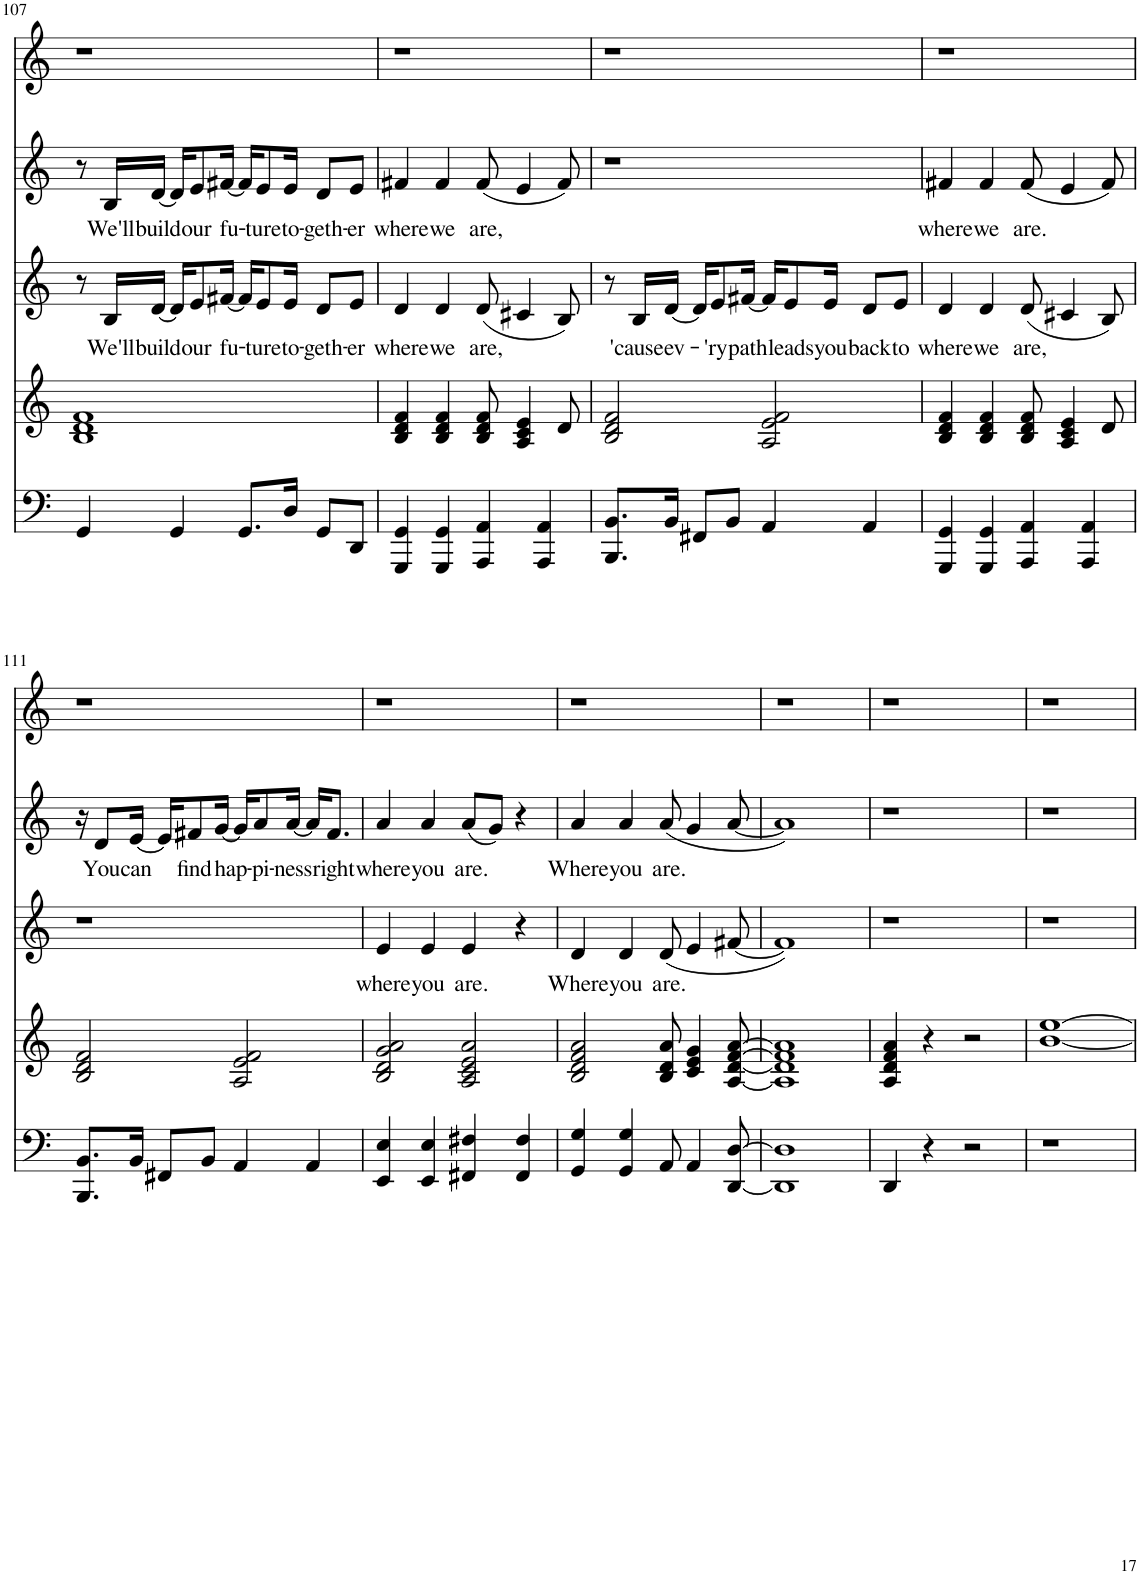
**kern	**kern	**kern	**text	**kern	**text	**kern
*part5	*part4	*part3	*part3	*part2	*part2	*part1
*staff5	*staff4	*staff3	*staff3	*staff2	*staff2	*staff1
*I"Piano	*I"Piano	*I"Part II	*	*I"Part I	*	*I"Solo
*I'Pno	*I'Pno	*	*	*	*	*
!!LO:PB:g=z
*clefF4	*clefG2	*clefG2	*	*clefG2	*	*clefG2
*k[]	*k[]	*k[]	*	*k[]	*	*k[]
*M4/4	*M4/4	*M4/4	*	*M4/4	*	*M4/4
=107	=107	=107	=107	=107	=107	=107
4GG/	1B 1d 1f	8r	.	8r	.	1r
!	!	!	!LO:LY:b	!	!LO:LY:b	!
.	.	16B/LL	We'll	16B/LL	We'll	.
!	!	!	!LO:LY:b	!	!LO:LY:b	!
.	.	[16d/JJ	build	[16d/JJ	build	.
4GG/	.	16d/KL]	.	16d/KL]	.	.
!	!	!	!LO:LY:b	!	!LO:LY:b	!
.	.	8e/	our	8e/	our	.
!	!	!	!LO:LY:b	!	!LO:LY:b	!
.	.	[16f#X/Jk	fu-	[16f#X/Jk	fu-	.
8.GG/L	.	16f#/KL]	.	16f#/KL]	.	.
!	!	!	!LO:LY:b	!	!LO:LY:b	!
.	.	8e/	-ture	8e/	-ture	.
!	!	!	!LO:LY:b	!	!LO:LY:b	!
16D/Jk	.	16e/Jk	to-	16e/Jk	to-	.
!	!	!	!LO:LY:b	!	!LO:LY:b	!
8GG/L	.	8d/L	-geth-	8d/L	-geth-	.
!	!	!	!LO:LY:b	!	!LO:LY:b	!
8DD/J	.	8e/J	-er	8e/J	-er	.
=108	=108	=108	=108	=108	=108	=108
!	!	!	!LO:LY:b	!	!LO:LY:b	!
4GGG/ 4GG/	4B/ 4d/ 4f/	4d/	where	4f#X/	where	1r
!	!	!	!LO:LY:b	!	!LO:LY:b	!
4GGG/ 4GG/	4B/ 4d/ 4f/	4d/	we	4f#/	we	.
!	!	!	!LO:LY:b	!	!LO:LY:b	!
4AAA/ 4AA/	8B/ 8d/ 8f/	(8d/	are,	(8f#/	are,	.
.	4A/ 4c/ 4e/	4c#X/	.	4e/	.	.
4AAA/ 4AA/	.	.	.	.	.	.
.	8d/	8B/)	.	8f#/)	.	.
=109	=109	=109	=109	=109	=109	=109
8.BBB/ 8.BB/L	2B/ 2d/ 2f/	8r	.	1r	.	1r
!	!	!	!LO:LY:b	!	!	!
.	.	16B/LL	'cause	.	.	.
!	!	!	!LO:LY:b	!	!	!
16BB/Jk	.	[16d/JJ	ev-	.	.	.
8FF#X/L	.	16d/KL]	.	.	.	.
!	!	!	!LO:LY:b	!	!	!
.	.	8e/	-'ry	.	.	.
8BB/J	.	.	.	.	.	.
!	!	!	!LO:LY:b	!	!	!
.	.	[16f#X/Jk	path	.	.	.
4AA/	2A/ 2e/ 2f/	16f#/KL]	.	.	.	.
!	!	!	!LO:LY:b	!	!	!
.	.	8e/	leads	.	.	.
!	!	!	!LO:LY:b	!	!	!
.	.	16e/Jk	you	.	.	.
!	!	!	!LO:LY:b	!	!	!
4AA/	.	8d/L	back	.	.	.
!	!	!	!LO:LY:b	!	!	!
.	.	8e/J	to	.	.	.
=110	=110	=110	=110	=110	=110	=110
!	!	!	!LO:LY:b	!	!LO:LY:b	!
4GGG/ 4GG/	4B/ 4d/ 4f/	4d/	where	4f#X/	where	1r
!	!	!	!LO:LY:b	!	!LO:LY:b	!
4GGG/ 4GG/	4B/ 4d/ 4f/	4d/	we	4f#/	we	.
!	!	!	!LO:LY:b	!	!LO:LY:b	!
4AAA/ 4AA/	8B/ 8d/ 8f/	(8d/	are,	(8f#/	are.	.
.	4A/ 4c/ 4e/	4c#X/	.	4e/	.	.
4AAA/ 4AA/	.	.	.	.	.	.
.	8d/	8B/)	.	8f#/)	.	.
!!LO:LB:g=z
=111	=111	=111	=111	=111	=111	=111
8.BBB/ 8.BB/L	2B/ 2d/ 2f/	1r	.	16r	.	1r
!	!	!	!	!	!LO:LY:b	!
.	.	.	.	8d/L	You	.
!	!	!	!	!	!LO:LY:b	!
16BB/Jk	.	.	.	[16e/Jk	can	.
8FF#X/L	.	.	.	16e/KL]	.	.
!	!	!	!	!	!LO:LY:b	!
.	.	.	.	8f#X/	find	.
8BB/J	.	.	.	.	.	.
!	!	!	!	!	!LO:LY:b	!
.	.	.	.	[16g/Jk	hap-	.
4AA/	2A/ 2e/ 2f/	.	.	16g/KL]	.	.
!	!	!	!	!	!LO:LY:b	!
.	.	.	.	8a/	-pi-	.
!	!	!	!	!	!LO:LY:b	!
.	.	.	.	[16a/Jk	-ness	.
4AA/	.	.	.	16a/KL]	.	.
!	!	!	!	!	!LO:LY:b	!
.	.	.	.	8.f#/J	right	.
=112	=112	=112	=112	=112	=112	=112
!	!	!	!LO:LY:b	!	!LO:LY:b	!
4EE/ 4E/	2B/ 2d/ 2g/ 2a/	4e/	where	4a/	where	1r
!	!	!	!LO:LY:b	!	!LO:LY:b	!
4EE/ 4E/	.	4e/	you	4a/	you	.
!	!	!	!LO:LY:b	!	!LO:LY:b	!
4FF#X/ 4F#X/	2A/ 2c/ 2e/ 2a/	4e/	are.	(8a/L	are.	.
.	.	.	.	8g/J)	.	.
4FF#/ 4F#/	.	4r	.	4r	.	.
=113	=113	=113	=113	=113	=113	=113
!	!	!	!LO:LY:b	!	!LO:LY:b	!
4GG/ 4G/	2B/ 2d/ 2f/ 2a/	4d/	Where	4a/	Where	1r
!	!	!	!LO:LY:b	!	!LO:LY:b	!
4GG/ 4G/	.	4d/	you	4a/	you	.
!	!	!	!LO:LY:b	!	!LO:LY:b	!
8AA/	8B/ 8d/ 8a/	(8d/	are.	(8a/	are.	.
4AA/	4c/ 4e/ 4g/	4e/	.	4g/	.	.
[8DD/ [8D/	[8A/ [8d/ [8f/ [8a/	[8f#X/	.	[8a/	.	.
=114	=114	=114	=114	=114	=114	=114
1DD] 1D]	1A] 1d] 1f] 1a]	1f#])	.	1a])	.	1r
=115	=115	=115	=115	=115	=115	=115
4DD/	4A/ 4d/ 4f/ 4a/	1r	.	1r	.	1r
4r	4r	.	.	.	.	.
2r	2r	.	.	.	.	.
=116	=116	=116	=116	=116	=116	=116
1r	[1b [1ee	1r	.	1r	.	1r
=	=	=	=	=	=	=
*-	*-	*-	*-	*-	*-	*-
